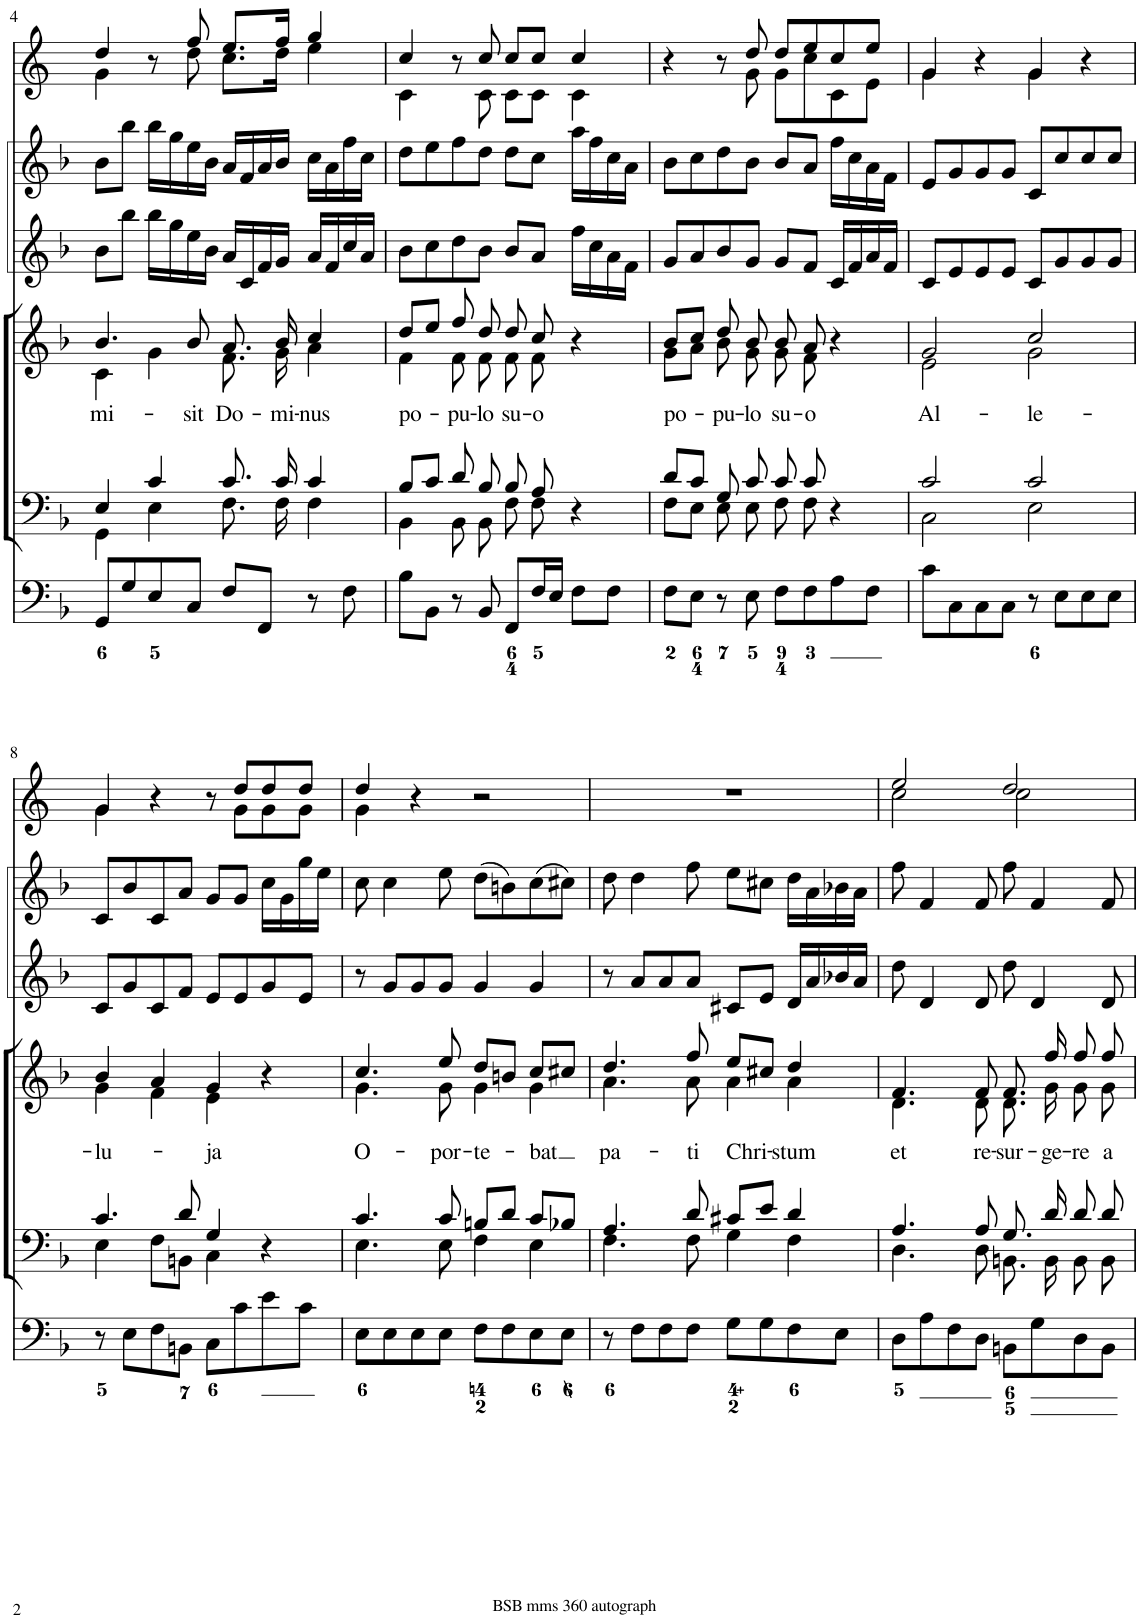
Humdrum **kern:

**kern	**kern	**kern	**text	**kern	**kern	**kern
*part6	*part5	*part4	*part4	*part3	*part2	*part1
*staff6	*staff5	*staff4	*staff4	*staff3	*staff2	*staff1
*I"Organ	*I"Voice	*I"Voice	*	*I"Violin	*I"Violini	*I"Corni in F
*	*	*	*	*I'Vln	*I'Vln	*
!!LO:PB:g=z
*clefF4	*clefF4	*clefG2	*	*clefG2	*clefG2	*clefG2
*	*	*	*	*	*	*Trd4c7
*k[b-]	*k[b-]	*k[b-]	*	*k[b-]	*k[b-]	*k[]
*M4/4	*M4/4	*M4/4	*	*M4/4	*M4/4	*M4/4
*met(c)	*met(c)	*met(c)	*	*met(c)	*met(c)	*met(c)
=4	=4	=4	=4	=4	=4	=4
*	*^	*	*	*	*	*
!	!	!	!	!LO:LY:b	!	!	!
*	*	*	*^	*	*	*	*^
8GG/L	4E/	4GG\	4.b-/	4c\	mi-	8b-\L	8b-\L	4dd/	4g\
8G/	.	.	.	.	.	8bb-\J	8bb-\J	.	.
8E/	4c/	4E\	.	4g\	.	16bb-\LL	16bb-\LL	8r	8ryy
.	.	.	.	.	.	16gg\	16gg\	.	.
!	!	!	!	!	!LO:LY:b	!	!	!	!
8C/J	.	.	8b-/	.	-sit	16ee\	16ee\	8ff/	8dd\
.	.	.	.	.	.	16b-\JJ	16b-\JJ	.	.
!	!	!	!	!	!LO:LY:b	!	!	!	!
8F/L	8.c/	8.F\	8.a/	8.f\	Do-	16a/LL	16a/LL	8.ee/L	8.cc\L
.	.	.	.	.	.	16c/	16f/	.	.
8FF/J	.	.	.	.	.	16f/	16a/	.	.
!	!	!	!	!	!LO:LY:b	!	!	!	!
.	16c/	16F\	16b-/	16g\	-mi-	16g/JJ	16b-/JJ	16ff/Jk	16dd\Jk
!	!	!	!	!	!LO:LY:b	!	!	!	!
8r	4c/	4F\	4cc/	4a\	-nus	16a/LL	16cc\LL	4gg/	4ee\
.	.	.	.	.	.	16f/	16a\	.	.
8F\	.	.	.	.	.	16cc/	16ff\	.	.
.	.	.	.	.	.	16a/JJ	16cc\JJ	.	.
=5	=5	=5	=5	=5	=5	=5	=5	=5	=5
!	!	!	!	!	!LO:LY:b	!	!	!	!
8B-\L	8B-/L	4BB-\	8dd/L	4f\	po-	8b-\L	8dd\L	4cc/	4c\
8BB-\J	8c/J	.	8ee/J	.	.	8cc\	8ee\	.	.
!	!	!	!	!	!LO:LY:b	!	!	!	!
8r	8d/	8BB-\	8ff/	8f\	-pu-	8dd\	8ff\	8r	8ryy
!	!	!	!	!	!LO:LY:b	!	!	!	!
8BB-/	8B-/	8BB-\	8dd/	8f\	-lo	8b-\J	8dd\J	8cc/	8c\
!	!	!	!	!	!LO:LY:b	!	!	!	!
8FF/L	8B-/	8F\	8dd/	8f\	su-	8b-/L	8dd\L	8cc/L	8c\L
!	!	!	!	!	!LO:LY:b	!	!	!	!
16F/L	8A/	8F\	8cc/	8f\	-o	8a/J	8cc\J	8cc/J	8c\J
16E/JJ	.	.	.	.	.	.	.	.	.
8F\L	4r	4ryy	4r	4ryy	.	16ff\LL	16aa\LL	4cc/	4c\
.	.	.	.	.	.	16cc\	16ff\	.	.
8F\J	.	.	.	.	.	16a\	16cc\	.	.
.	.	.	.	.	.	16f\JJ	16a\JJ	.	.
=6	=6	=6	=6	=6	=6	=6	=6	=6	=6
!	!	!	!	!	!LO:LY:b	!	!	!	!
8F\L	8d/L	8F\L	8b-/L	8g\L	po-	8g/L	8b-\L	4r	4.ryy
8E\J	8c/J	8E\J	8cc/J	8a\J	.	8a/	8cc\	.	.
!	!	!	!	!	!LO:LY:b	!	!	!	!
8r	8G/	8E\	8dd/	8b-\	-pu-	8b-/	8dd\	8r	.
!	!	!	!	!	!LO:LY:b	!	!	!	!
8E\	8c/	8E\	8b-/	8g\	-lo	8g/J	8b-\J	8dd/	8g\
!	!	!	!	!	!LO:LY:b	!	!	!	!
8F\L	8c/	8F\	8b-/	8g\	su-	8g/L	8b-/L	8dd/L	8g\L
!	!	!	!	!	!LO:LY:b	!	!	!	!
8F\	8c/	8F\	8a/	8f\	-o	8f/J	8a/J	8ee/	8cc\
8A\	4r	4ryy	4r	4ryy	.	16c/LL	16ff\LL	8cc/	8c\
.	.	.	.	.	.	16f/	16cc\	.	.
8F\J	.	.	.	.	.	16a/	16a\	8ee/J	8e\J
.	.	.	.	.	.	16f/JJ	16f\JJ	.	.
=7	=7	=7	=7	=7	=7	=7	=7	=7	=7
!	!	!	!	!	!LO:LY:b	!	!	!	!
8c\L	2c/	2C\	2g/	2e\	Al-	8c/L	8e/L	4g/	4g\
8C\	.	.	.	.	.	8e/	8g/	.	.
8C\	.	.	.	.	.	8e/	8g/	4r	4ryy
8C\J	.	.	.	.	.	8e/J	8g/J	.	.
!	!	!	!	!	!LO:LY:b	!	!	!	!
8r	2c/	2E\	2cc/	2g\	-le-	8c/L	8c/L	4g/	4g\
8E\L	.	.	.	.	.	8g/	8cc/	.	.
8E\	.	.	.	.	.	8g/	8cc/	4r	4ryy
8E\J	.	.	.	.	.	8g/J	8cc/J	.	.
!!LO:LB:g=z	!!
=8	=8	=8	=8	=8	=8	=8	=8	=8	=8
!	!	!	!	!	!LO:LY:b	!	!	!	!
8r	4.c/	4E\	4b-/	4g\	-lu-	8c/L	8c/L	4g/	4g\
8E\L	.	.	.	.	.	8g/	8b-/	.	.
8F\	.	8F\L	4a/	4f\	.	8c/	8c/	4r	4.ryy
8BBn\J	8d/	8BBn\J	.	.	.	8f/J	8a/J	.	.
!	!	!	!	!	!LO:LY:b	!	!	!	!
8C\L	4G/	4C\	4g/	4e\	-ja	8e/L	8g/L	8r	.
8c\	.	.	.	.	.	8e/	8g/J	8dd/L	8g\L
8e\	4r	4ryy	4r	4ryy	.	8g/	16cc\LL	8dd/	8g\
.	.	.	.	.	.	.	16g\	.	.
8c\J	.	.	.	.	.	8e/J	16gg\	8dd/J	8g\J
.	.	.	.	.	.	.	16ee\JJ	.	.
=9	=9	=9	=9	=9	=9	=9	=9	=9	=9
!	!	!	!	!	!LO:LY:b	!	!	!	!
8E\L	4.c/	4.E\	4.cc/	4.g\	O-	8r	8cc\	4dd/	4g\
8E\	.	.	.	.	.	8g/L	4cc\	.	.
8E\	.	.	.	.	.	8g/	.	4r	2.ryy
!	!	!	!	!	!LO:LY:b	!	!	!	!
8E\J	8c/	8E\	8ee/	8g\	-por-	8g/J	8ee\	.	.
!	!	!	!	!	!LO:LY:b	!	!	!	!
8F\L	8Bn/L	4F\	8dd/L	4g\	-te-	4g/	(8dd\L	2r	.
8F\	8d/J	.	8bn/J	.	.	.	8bn\)	.	.
!	!	!	!	!	!LO:LY:b	!	!	!	!
8E\	8c/L	4E\	8cc/L	4g\	-bat	4g/	(8cc\	.	.
8E\J	8B-X/J	.	8cc#X/J	.	.	.	8cc#X\J)	.	.
*	*	*	*	*	*	*	*	*v	*v
=10	=10	=10	=10	=10	=10	=10	=10	=10
!	!	!	!	!	!LO:LY:b	!	!	!
8r	4.A/	4.F\	4.dd/	4.a\	pa-	8r	8dd\	1r
8F\L	.	.	.	.	.	8a/L	4dd\	.
8F\	.	.	.	.	.	8a/	.	.
!	!	!	!	!	!LO:LY:b	!	!	!
8F\J	8d/	8F\	8ff/	8a\	-ti	8a/J	8ff\	.
!	!	!	!	!	!LO:LY:b	!	!	!
8G\L	8c#X/L	4G\	8ee/L	4a\	Chri-	8c#X/L	8ee\L	.
8G\	8e/J	.	8cc#X/J	.	.	8e/J	8cc#X\J	.
!	!	!	!	!	!LO:LY:b	!	!	!
8F\	4d/	4F\	4dd/	4a\	-stum	16d/LL	16dd\LL	.
.	.	.	.	.	.	16a/	16a\	.
8E\J	.	.	.	.	.	16b-X/	16b-X\	.
.	.	.	.	.	.	16a/JJ	16a\JJ	.
=11	=11	=11	=11	=11	=11	=11	=11	=11
!	!	!	!	!	!LO:LY:b	!	!	!
*	*	*	*	*	*	*	*	*^
8D\L	4.A/	4.D\	4.f/	4.d\	et	8dd\	8ff\	2ee/	2cc\
8A\	.	.	.	.	.	4d/	4f/	.	.
8F\	.	.	.	.	.	.	.	.	.
!	!	!	!	!	!LO:LY:b	!	!	!	!
8D\J	8A/	8D\	8f/	8d\	re-	8d/	8f/	.	.
!	!	!	!	!	!LO:LY:b	!	!	!	!
8BBn\L	8.G/	8.BBn\	8.f/	8.d\	-sur-	8dd\	8ff\	2dd/	2cc\
8G\	.	.	.	.	.	4d/	4f/	.	.
!	!	!	!	!	!LO:LY:b	!	!	!	!
.	16d/	16BB\	16ff/	16g\	-ge-	.	.	.	.
!	!	!	!	!	!LO:LY:b	!	!	!	!
8D\	8d/	8BB\	8ff/	8g\	-re	.	.	.	.
!	!	!	!	!	!LO:LY:b	!	!	!	!
8BB\J	8d/	8BB\	8ff/	8g\	a	8d/	8f/	.	.
*	*v	*v	*	*	*	*	*	*v	*v
*	*	*v	*v	*	*	*	*
=	=	=	=	=	=	=
*-	*-	*-	*-	*-	*-	*-
